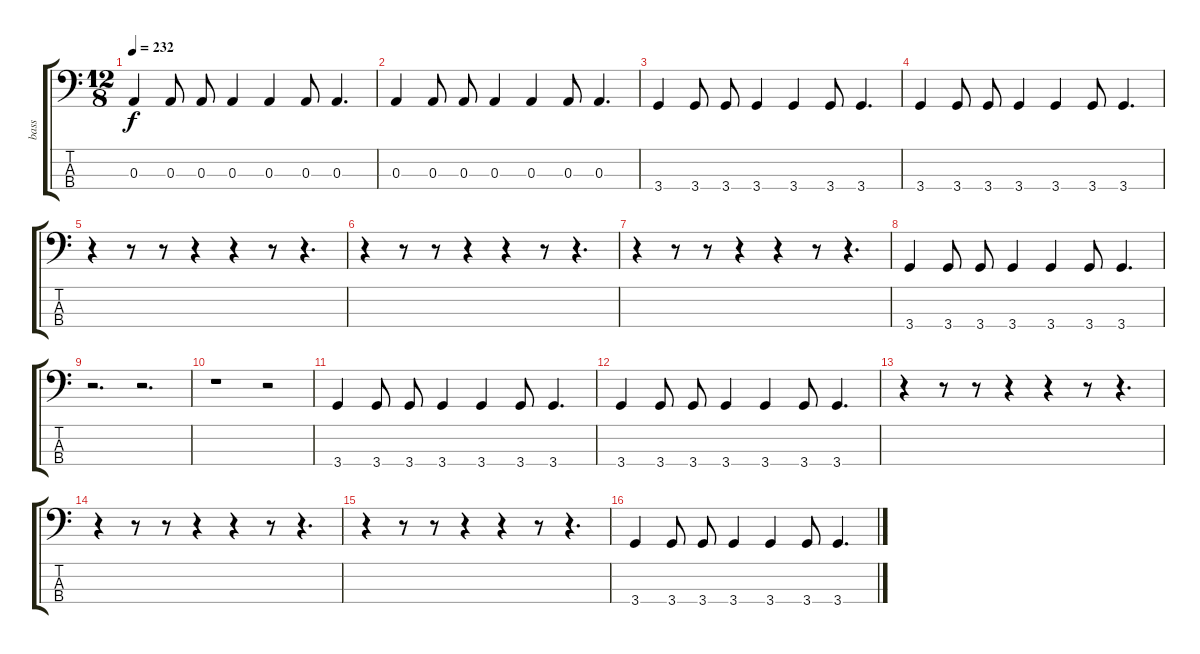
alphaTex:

\track ("bass" "bass") {instrument electricbassfinger}
\staff {score tabs}
\tuning (G2 D2 A1 E1) {hide}
\ts (12 8)
\tempo 232
\clef f4
\ks c
0.3.4{dy f} 0.3.8 0.3.8 0.3.4 0.3.4 0.3.8 0.3.4{d} |
0.3.4 0.3.8 0.3.8 0.3.4 0.3.4 0.3.8 0.3.4{d} |
3.4.4 3.4.8 3.4.8 3.4.4 3.4.4 3.4.8 3.4.4{d} |
3.4.4 3.4.8 3.4.8 3.4.4 3.4.4 3.4.8 3.4.4{d} |
r.4 r.8 r.8 r.4 r.4 r.8 r.4{d} |
r.4 r.8 r.8 r.4 r.4 r.8 r.4{d} |
r.4 r.8 r.8 r.4 r.4 r.8 r.4{d} |
3.4.4 3.4.8 3.4.8 3.4.4 3.4.4 3.4.8 3.4.4{d} |
r.2{d} r.2{d} |
r.1 r.2 |
3.4.4 3.4.8 3.4.8 3.4.4 3.4.4 3.4.8 3.4.4{d} |
3.4.4 3.4.8 3.4.8 3.4.4 3.4.4 3.4.8 3.4.4{d} |
r.4 r.8 r.8 r.4 r.4 r.8 r.4{d} |
r.4 r.8 r.8 r.4 r.4 r.8 r.4{d} |
r.4 r.8 r.8 r.4 r.4 r.8 r.4{d} |
3.4.4 3.4.8 3.4.8 3.4.4 3.4.4 3.4.8 3.4.4{d}
